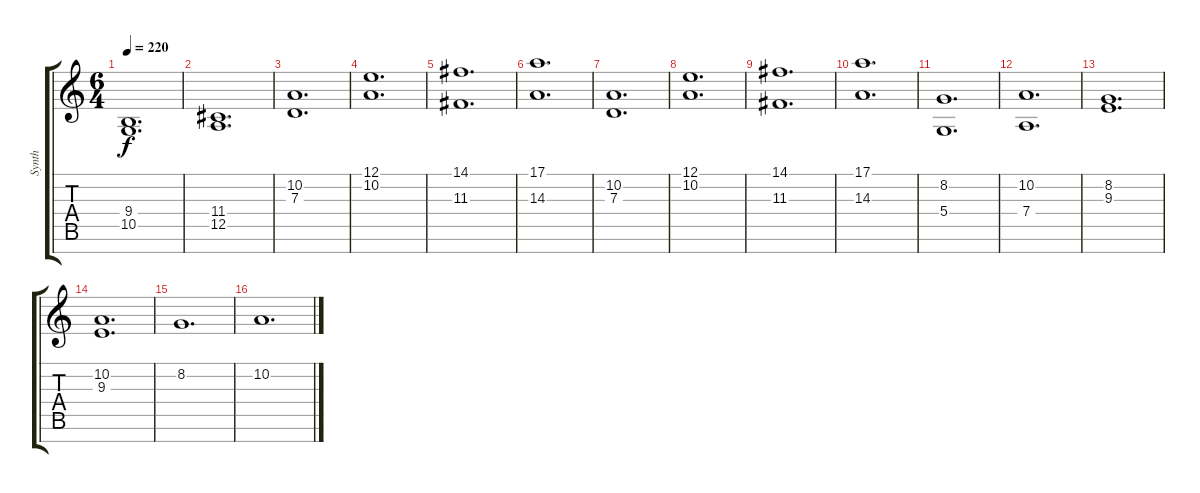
\track ("Synth" "Synth") {instrument synthstrings1}
\staff {score tabs}
\tuning (E4 B3 G3 D3 A2 E2 B1) {hide}
\ts (6 4)
\tempo 220
\clef g2
\ks c
(9.4 10.5).1{d dy f} |
(11.4 12.5).1{d} |
(10.2 7.3).1{d} |
(12.1 10.2).1{d} |
(14.1 11.3).1{d} |
(17.1 14.3).1{d} |
(10.2 7.3).1{d} |
(12.1 10.2).1{d} |
(14.1 11.3).1{d} |
(17.1 14.3).1{d} |
(8.2 5.4).1{d} |
(10.2 7.4).1{d} |
(8.2 9.3).1{d} |
(10.2 9.3).1{d} |
8.2.1{d} |
10.2.1{d}
